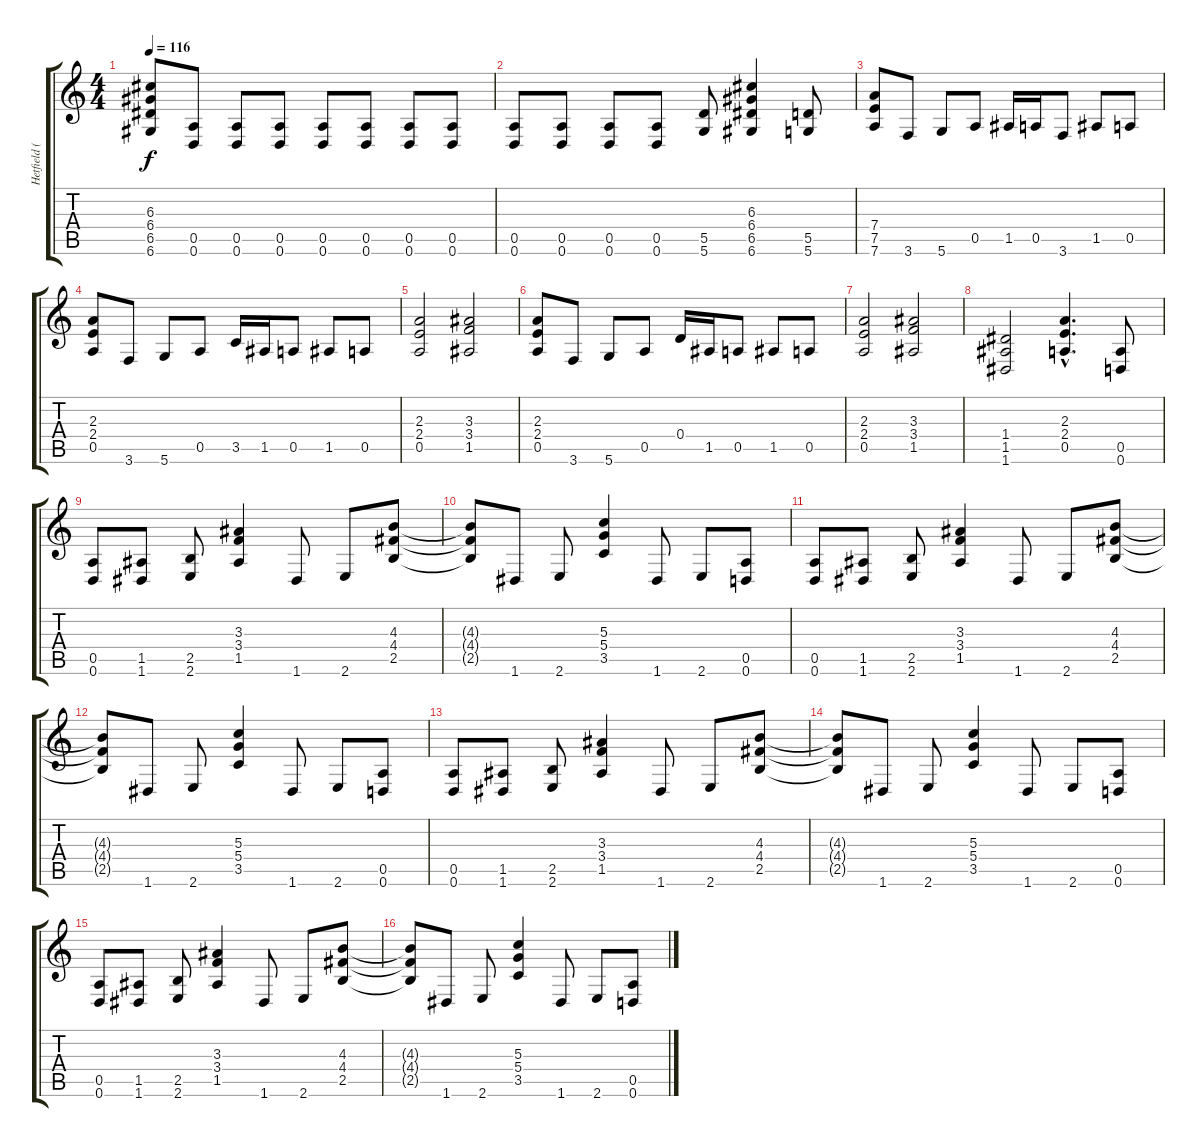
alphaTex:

\track ("Hetfield (Rhythm)" "Hetfield (") {instrument acousticguitarsteel}
\staff {score tabs}
\tuning (E4 B3 G3 D3 A2 D2) {hide}
\ts (4 4)
\tempo 116
\clef g2
\ks c
(6.3 6.4 6.5 6.6).8{dy f} (0.5 0.6).8 (0.5 0.6).8 (0.5 0.6).8 (0.5 0.6).8 (0.5 0.6).8 (0.5 0.6).8 (0.5 0.6).8 |
(0.5 0.6).8 (0.5 0.6).8 (0.5 0.6).8 (0.5 0.6).8 (5.5 5.6).8 (6.3 6.4 6.5 6.6).4 (5.5 5.6).8 |
(7.4 7.5 7.6).8 3.6.8 5.6.8 0.5.8 1.5.16 0.5.16 3.6.8 1.5.8 0.5.8 |
(2.3 2.4 0.5).8 3.6.8 5.6.8 0.5.8 3.5.16 1.5.16 0.5.8 1.5.8 0.5.8 |
(2.3 2.4 0.5).2 (3.3 3.4 1.5).2 |
(2.3 2.4 0.5).8 3.6.8 5.6.8 0.5.8 0.4.16 1.5.16 0.5.8 1.5.8 0.5.8 |
(2.3 2.4 0.5).2 (3.3 3.4 1.5).2 |
(1.4 1.5 1.6).2 (2.3{hac} 2.4{hac} 0.5{hac}).4{d} (0.5 0.6).8 |
(0.5 0.6).8 (1.5 1.6).8 (2.5 2.6).8 (3.3 3.4 1.5).4 1.6.8 2.6.8 (4.3 4.4 2.5).8 |
(4.3{t} 4.4{t} 2.5{t}).8 1.6.8 2.6.8 (5.3 5.4 3.5).4 1.6.8 2.6.8 (0.5 0.6).8 |
(0.5 0.6).8 (1.5 1.6).8 (2.5 2.6).8 (3.3 3.4 1.5).4 1.6.8 2.6.8 (4.3 4.4 2.5).8 |
(4.3{t} 4.4{t} 2.5{t}).8 1.6.8 2.6.8 (5.3 5.4 3.5).4 1.6.8 2.6.8 (0.5 0.6).8 |
(0.5 0.6).8 (1.5 1.6).8 (2.5 2.6).8 (3.3 3.4 1.5).4 1.6.8 2.6.8 (4.3 4.4 2.5).8 |
(4.3{t} 4.4{t} 2.5{t}).8 1.6.8 2.6.8 (5.3 5.4 3.5).4 1.6.8 2.6.8 (0.5 0.6).8 |
(0.5 0.6).8 (1.5 1.6).8 (2.5 2.6).8 (3.3 3.4 1.5).4 1.6.8 2.6.8 (4.3 4.4 2.5).8 |
(4.3{t} 4.4{t} 2.5{t}).8 1.6.8 2.6.8 (5.3 5.4 3.5).4 1.6.8 2.6.8 (0.5 0.6).8
